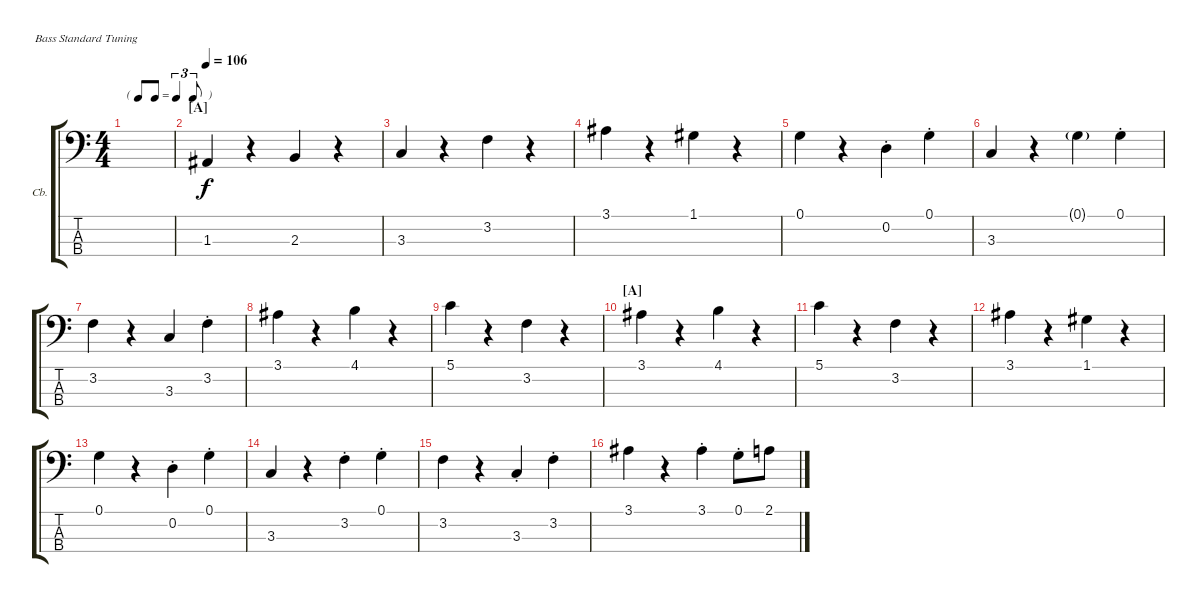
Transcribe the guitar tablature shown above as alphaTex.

\defaultSystemsLayout 4
\bracketExtendMode groupsimilarinstruments
\firstSystemTrackNameOrientation horizontal
\otherSystemsTrackNameOrientation horizontal
\track ("Contrabass" "Cb.") {instrument acousticbass}
\staff {score tabs}
\tuning (G2 D2 A1 E1)
\ts (4 4)
\tf triplet8th
\ac
\tempo (132 hide)
\clef f4
\ks c
|
\section ("A" "")
\tempo 106
\scale
0.46087 1.3.4 r.4 2.3.4 r.4 |
3.3.4 r.4 3.2.4 r.4 |
3.1.4 r.4 1.1.4 r.4 |
0.1.4 r.4 0.2{st}.4 0.1{st}.4 |
3.3.4 r.4 0.1{g}.4 0.1{st}.4 |
3.2.4 r.4 3.3.4 3.2{st}.4 |
3.1.4 r.4 4.1.4 r.4 |
5.1.4 r.4 3.2.4 r.4 |
\section ("A" "")
3.1.4 r.4 4.1.4 r.4 |
5.1.4 r.4 3.2.4 r.4 |
3.1.4 r.4 1.1.4 r.4 |
0.1.4 r.4 0.2{st}.4 0.1{st}.4 |
3.3.4 r.4 3.2{st}.4 0.1{st}.4 |
3.2.4 r.4 3.3{st}.4 3.2{st}.4 |
3.1.4 r.4 3.1{st}.4 0.1{st}.8 2.1.8
